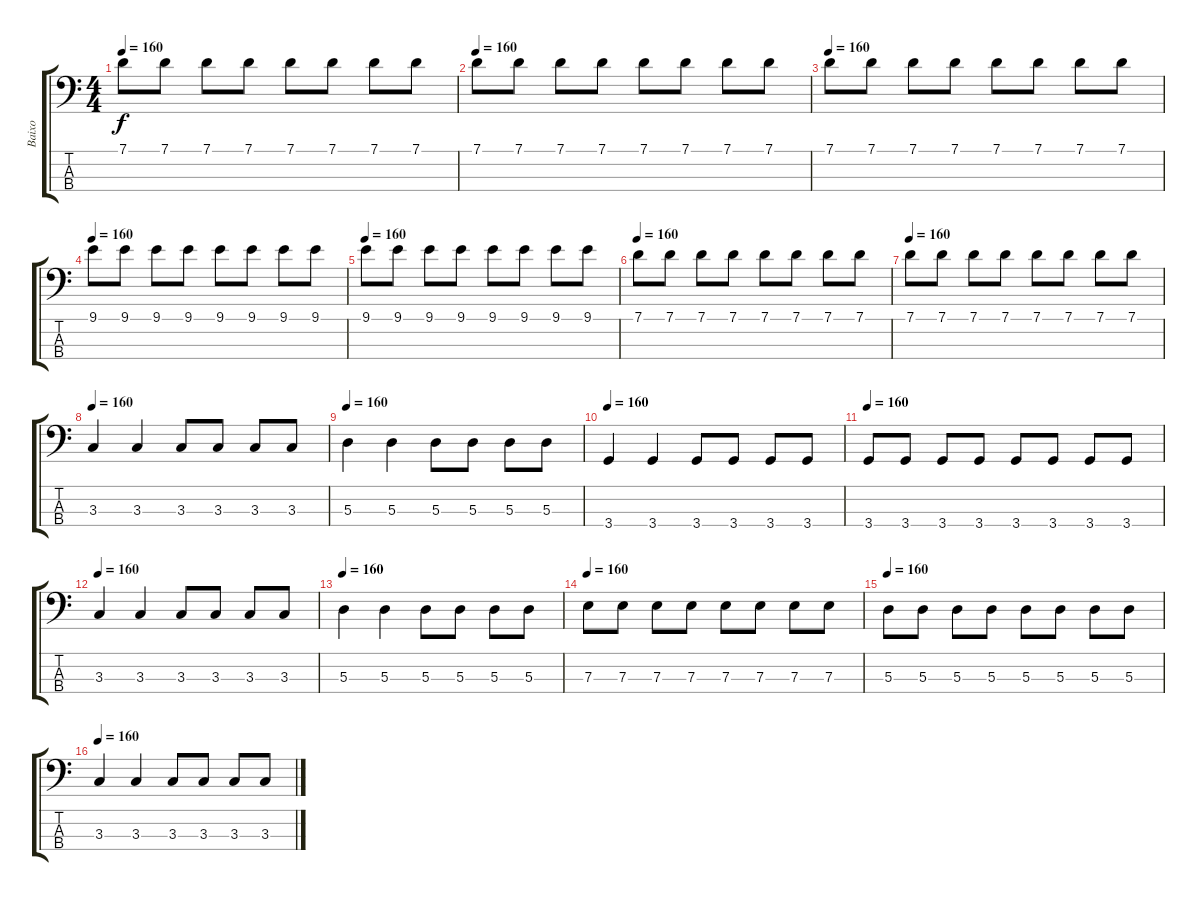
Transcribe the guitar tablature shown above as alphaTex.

\track ("Baixo" "Baixo") {instrument electricbasspick}
\staff {score tabs}
\tuning (G2 D2 A1 E1) {hide}
\ts (4 4)
\tempo 160
\clef f4
\ks c
7.1.8{dy f} 7.1.8 7.1.8 7.1.8 7.1.8 7.1.8 7.1.8 7.1.8 |
\tempo 160
7.1.8 7.1.8 7.1.8 7.1.8 7.1.8 7.1.8 7.1.8 7.1.8 |
\tempo 160
7.1.8 7.1.8 7.1.8 7.1.8 7.1.8 7.1.8 7.1.8 7.1.8 |
\tempo 160
9.1.8 9.1.8 9.1.8 9.1.8 9.1.8 9.1.8 9.1.8 9.1.8 |
\tempo 160
9.1.8 9.1.8 9.1.8 9.1.8 9.1.8 9.1.8 9.1.8 9.1.8 |
\tempo 160
7.1.8 7.1.8 7.1.8 7.1.8 7.1.8 7.1.8 7.1.8 7.1.8 |
\tempo 160
7.1.8 7.1.8 7.1.8 7.1.8 7.1.8 7.1.8 7.1.8 7.1.8 |
\tempo 160
3.3.4 3.3.4 3.3.8 3.3.8 3.3.8 3.3.8 |
\tempo 160
5.3.4 5.3.4 5.3.8 5.3.8 5.3.8 5.3.8 |
\tempo 160
3.4.4 3.4.4 3.4.8 3.4.8 3.4.8 3.4.8 |
\tempo 160
3.4.8 3.4.8 3.4.8 3.4.8 3.4.8 3.4.8 3.4.8 3.4.8 |
\tempo 160
3.3.4 3.3.4 3.3.8 3.3.8 3.3.8 3.3.8 |
\tempo 160
5.3.4 5.3.4 5.3.8 5.3.8 5.3.8 5.3.8 |
\tempo 160
7.3.8 7.3.8 7.3.8 7.3.8 7.3.8 7.3.8 7.3.8 7.3.8 |
\tempo 160
5.3.8 5.3.8 5.3.8 5.3.8 5.3.8 5.3.8 5.3.8 5.3.8 |
\tempo 160
3.3.4 3.3.4 3.3.8 3.3.8 3.3.8 3.3.8
